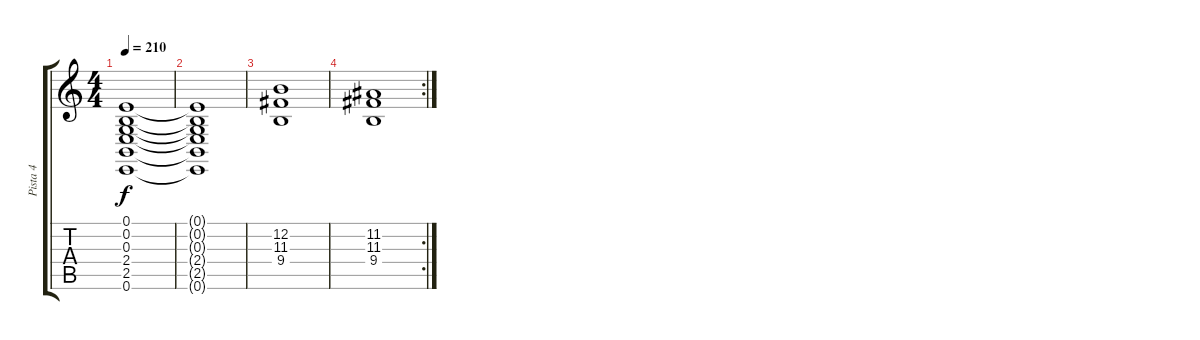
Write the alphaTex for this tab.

\track ("Pista 4" "Pista 4") {instrument synthstrings1}
\staff {score tabs}
\tuning (E4 B3 G3 D3 A2 E2) {hide}
\ts (4 4)
\tempo 210
\clef g2
\ks c
(0.1 0.2 0.3 2.4 2.5 0.6).1{dy f} |
(0.1{t} 0.2{t} 0.3{t} 2.4{t} 2.5{t} 0.6{t}).1 |
(12.2 11.3 9.4).1 |
\rc 2
(11.2 11.3 9.4).1
